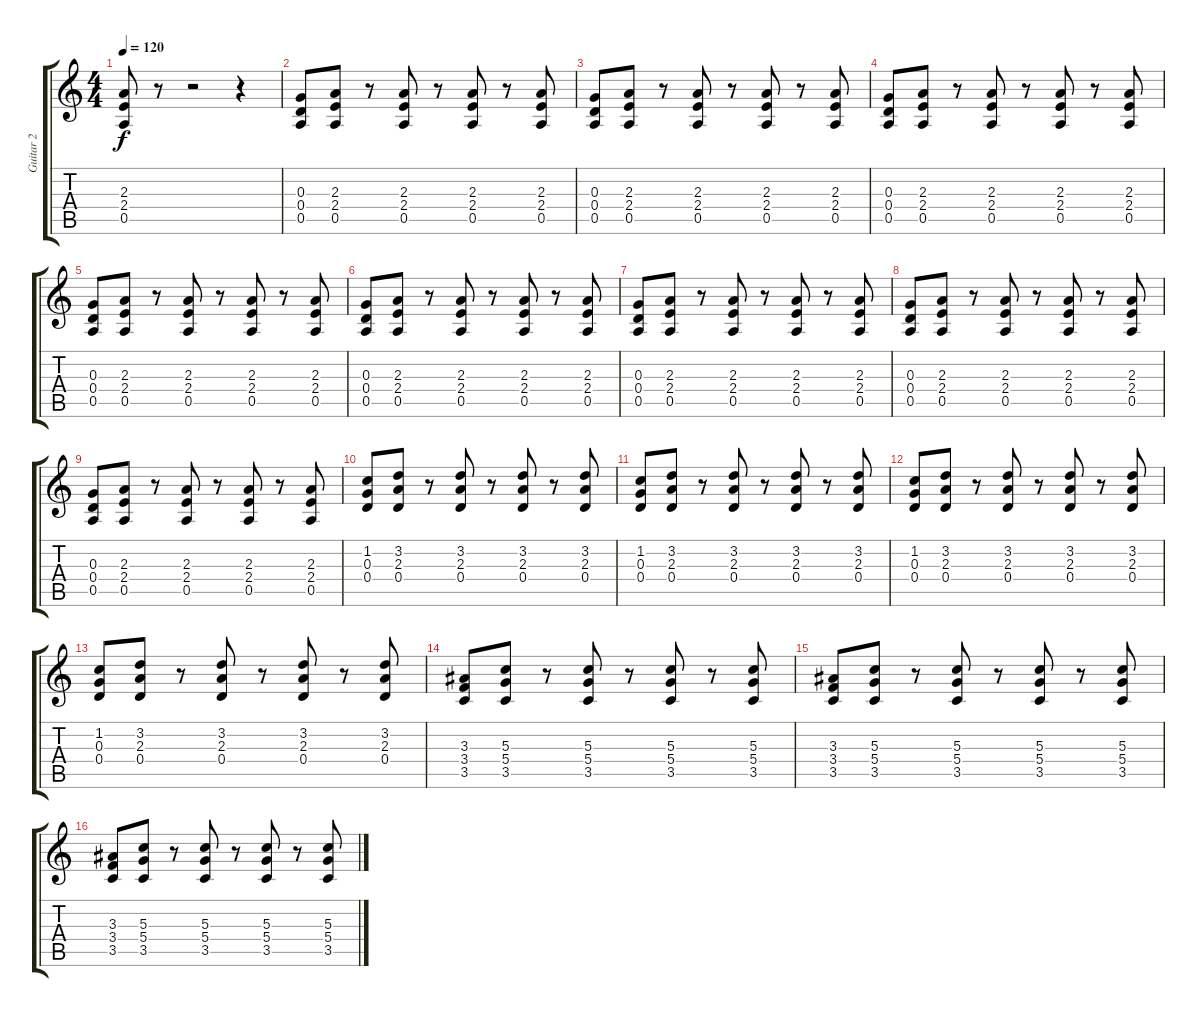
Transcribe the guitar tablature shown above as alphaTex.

\track ("Guitar 2" "Guitar 2") {instrument overdrivenguitar}
\staff {score tabs}
\tuning (E4 B3 G3 D3 A2 E2) {hide}
\ts (4 4)
\tempo 120
\clef g2
\ks c
(2.3 2.4 0.5).8{dy f} r.8 r.2 r.4 |
(0.3 0.4 0.5).8 (2.3 2.4 0.5).8 r.8 (2.3 2.4 0.5).8 r.8 (2.3 2.4 0.5).8 r.8 (2.3 2.4 0.5).8 |
(0.3 0.4 0.5).8 (2.3 2.4 0.5).8 r.8 (2.3 2.4 0.5).8 r.8 (2.3 2.4 0.5).8 r.8 (2.3 2.4 0.5).8 |
(0.3 0.4 0.5).8 (2.3 2.4 0.5).8 r.8 (2.3 2.4 0.5).8 r.8 (2.3 2.4 0.5).8 r.8 (2.3 2.4 0.5).8 |
(0.3 0.4 0.5).8 (2.3 2.4 0.5).8 r.8 (2.3 2.4 0.5).8 r.8 (2.3 2.4 0.5).8 r.8 (2.3 2.4 0.5).8 |
(0.3 0.4 0.5).8 (2.3 2.4 0.5).8 r.8 (2.3 2.4 0.5).8 r.8 (2.3 2.4 0.5).8 r.8 (2.3 2.4 0.5).8 |
(0.3 0.4 0.5).8 (2.3 2.4 0.5).8 r.8 (2.3 2.4 0.5).8 r.8 (2.3 2.4 0.5).8 r.8 (2.3 2.4 0.5).8 |
(0.3 0.4 0.5).8 (2.3 2.4 0.5).8 r.8 (2.3 2.4 0.5).8 r.8 (2.3 2.4 0.5).8 r.8 (2.3 2.4 0.5).8 |
(0.3 0.4 0.5).8 (2.3 2.4 0.5).8 r.8 (2.3 2.4 0.5).8 r.8 (2.3 2.4 0.5).8 r.8 (2.3 2.4 0.5).8 |
(1.2 0.3 0.4).8 (3.2 2.3 0.4).8 r.8 (3.2 2.3 0.4).8 r.8 (3.2 2.3 0.4).8 r.8 (3.2 2.3 0.4).8 |
(1.2 0.3 0.4).8 (3.2 2.3 0.4).8 r.8 (3.2 2.3 0.4).8 r.8 (3.2 2.3 0.4).8 r.8 (3.2 2.3 0.4).8 |
(1.2 0.3 0.4).8 (3.2 2.3 0.4).8 r.8 (3.2 2.3 0.4).8 r.8 (3.2 2.3 0.4).8 r.8 (3.2 2.3 0.4).8 |
(1.2 0.3 0.4).8 (3.2 2.3 0.4).8 r.8 (3.2 2.3 0.4).8 r.8 (3.2 2.3 0.4).8 r.8 (3.2 2.3 0.4).8 |
(3.3 3.4 3.5).8 (5.3 5.4 3.5).8 r.8 (5.3 5.4 3.5).8 r.8 (5.3 5.4 3.5).8 r.8 (5.3 5.4 3.5).8 |
(3.3 3.4 3.5).8 (5.3 5.4 3.5).8 r.8 (5.3 5.4 3.5).8 r.8 (5.3 5.4 3.5).8 r.8 (5.3 5.4 3.5).8 |
(3.3 3.4 3.5).8 (5.3 5.4 3.5).8 r.8 (5.3 5.4 3.5).8 r.8 (5.3 5.4 3.5).8 r.8 (5.3 5.4 3.5).8
